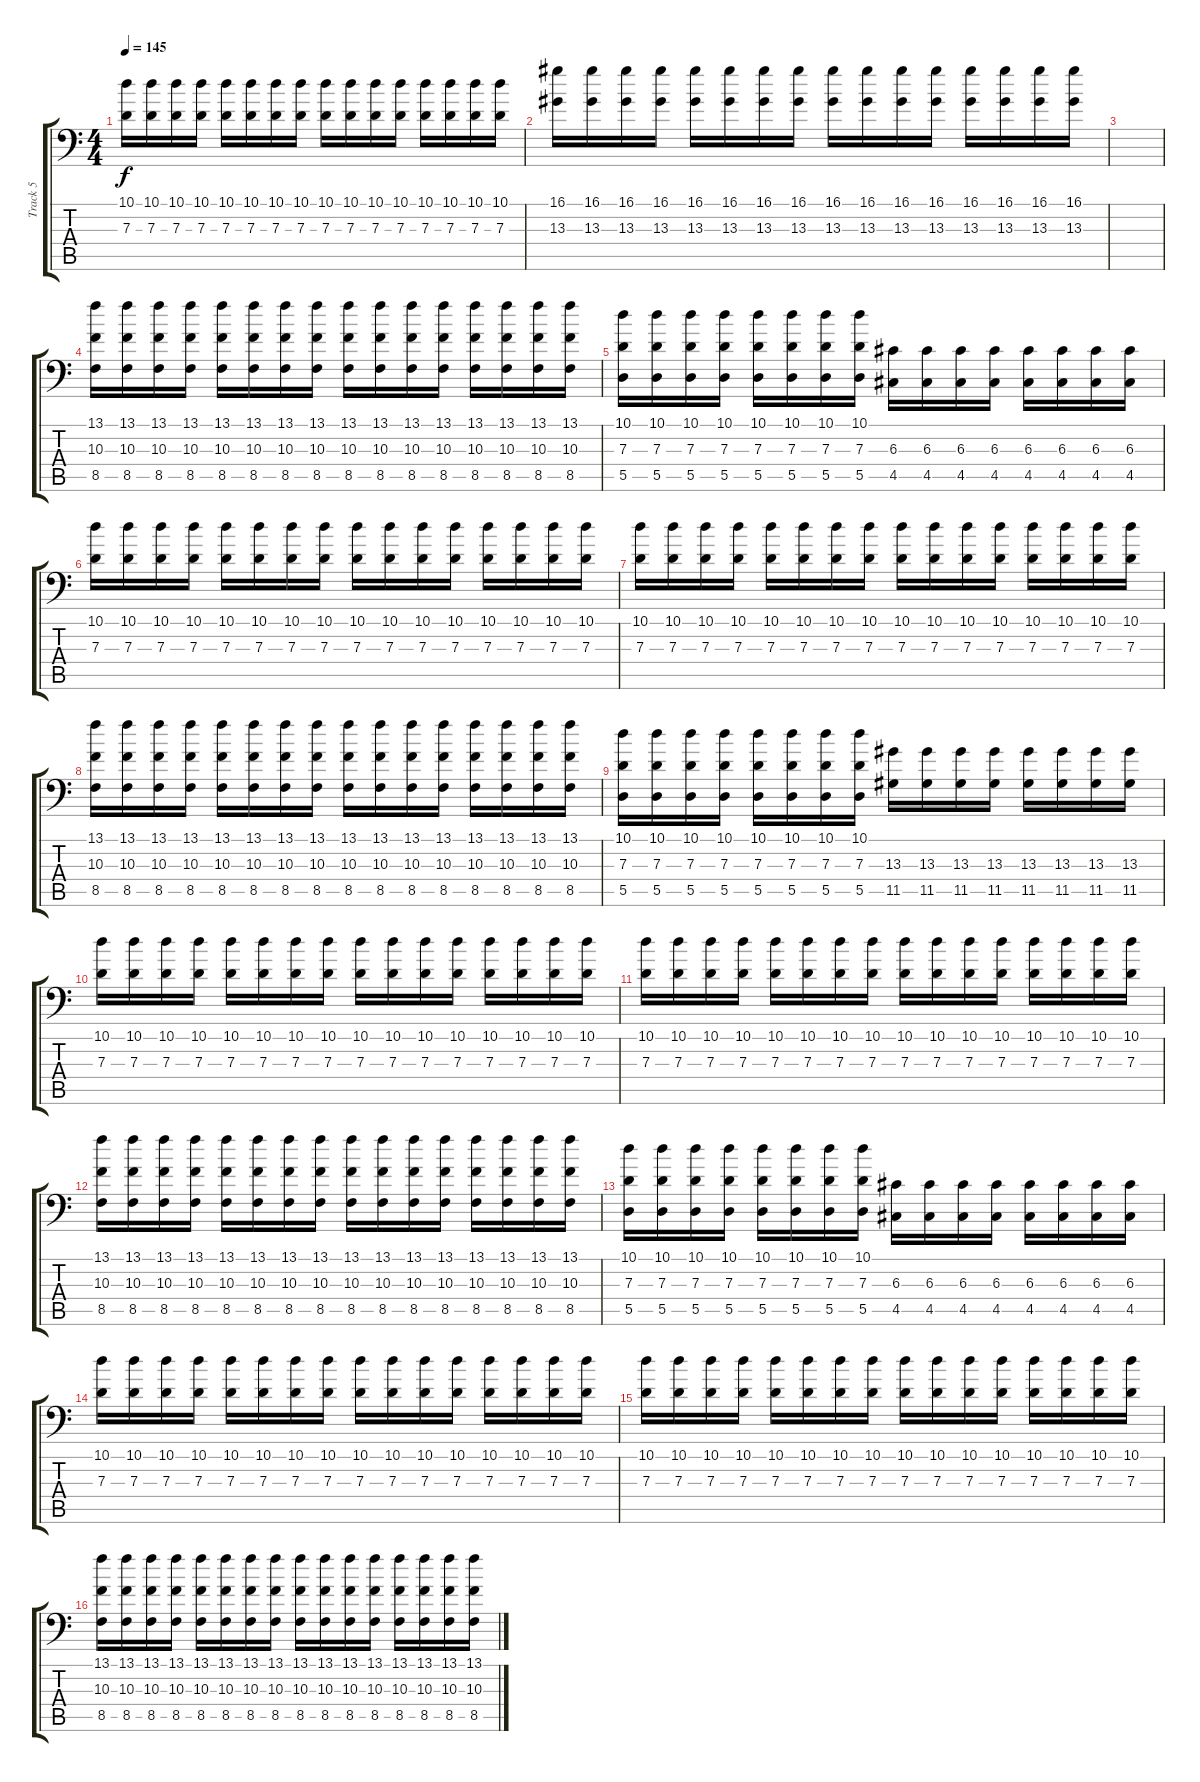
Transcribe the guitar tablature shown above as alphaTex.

\track ("Track 5" "Track 5") {instrument distortionguitar}
\staff {score tabs}
\tuning (E3 B2 G2 D2 A1 D1) {hide}
\ts (4 4)
\tempo 145
\clef f4
\ks c
(10.1 7.3).16{dy f} (10.1 7.3).16 (10.1 7.3).16 (10.1 7.3).16 (10.1 7.3).16 (10.1 7.3).16 (10.1 7.3).16 (10.1 7.3).16 (10.1 7.3).16 (10.1 7.3).16 (10.1 7.3).16 (10.1 7.3).16 (10.1 7.3).16 (10.1 7.3).16 (10.1 7.3).16 (10.1 7.3).16 |
(16.1 13.3).16 (16.1 13.3).16 (16.1 13.3).16 (16.1 13.3).16 (16.1 13.3).16 (16.1 13.3).16 (16.1 13.3).16 (16.1 13.3).16 (16.1 13.3).16 (16.1 13.3).16 (16.1 13.3).16 (16.1 13.3).16 (16.1 13.3).16 (16.1 13.3).16 (16.1 13.3).16 (16.1 13.3).16 |
|
(13.1 10.3 8.5).16 (13.1 10.3 8.5).16 (13.1 10.3 8.5).16 (13.1 10.3 8.5).16 (13.1 10.3 8.5).16 (13.1 10.3 8.5).16 (13.1 10.3 8.5).16 (13.1 10.3 8.5).16 (13.1 10.3 8.5).16 (13.1 10.3 8.5).16 (13.1 10.3 8.5).16 (13.1 10.3 8.5).16 (13.1 10.3 8.5).16 (13.1 10.3 8.5).16 (13.1 10.3 8.5).16 (13.1 10.3 8.5).16 |
(10.1 7.3 5.5).16 (10.1 7.3 5.5).16 (10.1 7.3 5.5).16 (10.1 7.3 5.5).16 (10.1 7.3 5.5).16 (10.1 7.3 5.5).16 (10.1 7.3 5.5).16 (10.1 7.3 5.5).16 (6.3 4.5).16 (6.3 4.5).16 (6.3 4.5).16 (6.3 4.5).16 (6.3 4.5).16 (6.3 4.5).16 (6.3 4.5).16 (6.3 4.5).16 |
(10.1 7.3).16 (10.1 7.3).16 (10.1 7.3).16 (10.1 7.3).16 (10.1 7.3).16 (10.1 7.3).16 (10.1 7.3).16 (10.1 7.3).16 (10.1 7.3).16 (10.1 7.3).16 (10.1 7.3).16 (10.1 7.3).16 (10.1 7.3).16 (10.1 7.3).16 (10.1 7.3).16 (10.1 7.3).16 |
(10.1 7.3).16 (10.1 7.3).16 (10.1 7.3).16 (10.1 7.3).16 (10.1 7.3).16 (10.1 7.3).16 (10.1 7.3).16 (10.1 7.3).16 (10.1 7.3).16 (10.1 7.3).16 (10.1 7.3).16 (10.1 7.3).16 (10.1 7.3).16 (10.1 7.3).16 (10.1 7.3).16 (10.1 7.3).16 |
(13.1 10.3 8.5).16 (13.1 10.3 8.5).16 (13.1 10.3 8.5).16 (13.1 10.3 8.5).16 (13.1 10.3 8.5).16 (13.1 10.3 8.5).16 (13.1 10.3 8.5).16 (13.1 10.3 8.5).16 (13.1 10.3 8.5).16 (13.1 10.3 8.5).16 (13.1 10.3 8.5).16 (13.1 10.3 8.5).16 (13.1 10.3 8.5).16 (13.1 10.3 8.5).16 (13.1 10.3 8.5).16 (13.1 10.3 8.5).16 |
(10.1 7.3 5.5).16 (10.1 7.3 5.5).16 (10.1 7.3 5.5).16 (10.1 7.3 5.5).16 (10.1 7.3 5.5).16 (10.1 7.3 5.5).16 (10.1 7.3 5.5).16 (10.1 7.3 5.5).16 (13.3 11.5).16 (13.3 11.5).16 (13.3 11.5).16 (13.3 11.5).16 (13.3 11.5).16 (13.3 11.5).16 (13.3 11.5).16 (13.3 11.5).16 |
(10.1 7.3).16 (10.1 7.3).16 (10.1 7.3).16 (10.1 7.3).16 (10.1 7.3).16 (10.1 7.3).16 (10.1 7.3).16 (10.1 7.3).16 (10.1 7.3).16 (10.1 7.3).16 (10.1 7.3).16 (10.1 7.3).16 (10.1 7.3).16 (10.1 7.3).16 (10.1 7.3).16 (10.1 7.3).16 |
(10.1 7.3).16 (10.1 7.3).16 (10.1 7.3).16 (10.1 7.3).16 (10.1 7.3).16 (10.1 7.3).16 (10.1 7.3).16 (10.1 7.3).16 (10.1 7.3).16 (10.1 7.3).16 (10.1 7.3).16 (10.1 7.3).16 (10.1 7.3).16 (10.1 7.3).16 (10.1 7.3).16 (10.1 7.3).16 |
(13.1 10.3 8.5).16 (13.1 10.3 8.5).16 (13.1 10.3 8.5).16 (13.1 10.3 8.5).16 (13.1 10.3 8.5).16 (13.1 10.3 8.5).16 (13.1 10.3 8.5).16 (13.1 10.3 8.5).16 (13.1 10.3 8.5).16 (13.1 10.3 8.5).16 (13.1 10.3 8.5).16 (13.1 10.3 8.5).16 (13.1 10.3 8.5).16 (13.1 10.3 8.5).16 (13.1 10.3 8.5).16 (13.1 10.3 8.5).16 |
(10.1 7.3 5.5).16 (10.1 7.3 5.5).16 (10.1 7.3 5.5).16 (10.1 7.3 5.5).16 (10.1 7.3 5.5).16 (10.1 7.3 5.5).16 (10.1 7.3 5.5).16 (10.1 7.3 5.5).16 (6.3 4.5).16 (6.3 4.5).16 (6.3 4.5).16 (6.3 4.5).16 (6.3 4.5).16 (6.3 4.5).16 (6.3 4.5).16 (6.3 4.5).16 |
(10.1 7.3).16 (10.1 7.3).16 (10.1 7.3).16 (10.1 7.3).16 (10.1 7.3).16 (10.1 7.3).16 (10.1 7.3).16 (10.1 7.3).16 (10.1 7.3).16 (10.1 7.3).16 (10.1 7.3).16 (10.1 7.3).16 (10.1 7.3).16 (10.1 7.3).16 (10.1 7.3).16 (10.1 7.3).16 |
(10.1 7.3).16 (10.1 7.3).16 (10.1 7.3).16 (10.1 7.3).16 (10.1 7.3).16 (10.1 7.3).16 (10.1 7.3).16 (10.1 7.3).16 (10.1 7.3).16 (10.1 7.3).16 (10.1 7.3).16 (10.1 7.3).16 (10.1 7.3).16 (10.1 7.3).16 (10.1 7.3).16 (10.1 7.3).16 |
(13.1 10.3 8.5).16 (13.1 10.3 8.5).16 (13.1 10.3 8.5).16 (13.1 10.3 8.5).16 (13.1 10.3 8.5).16 (13.1 10.3 8.5).16 (13.1 10.3 8.5).16 (13.1 10.3 8.5).16 (13.1 10.3 8.5).16 (13.1 10.3 8.5).16 (13.1 10.3 8.5).16 (13.1 10.3 8.5).16 (13.1 10.3 8.5).16 (13.1 10.3 8.5).16 (13.1 10.3 8.5).16 (13.1 10.3 8.5).16
